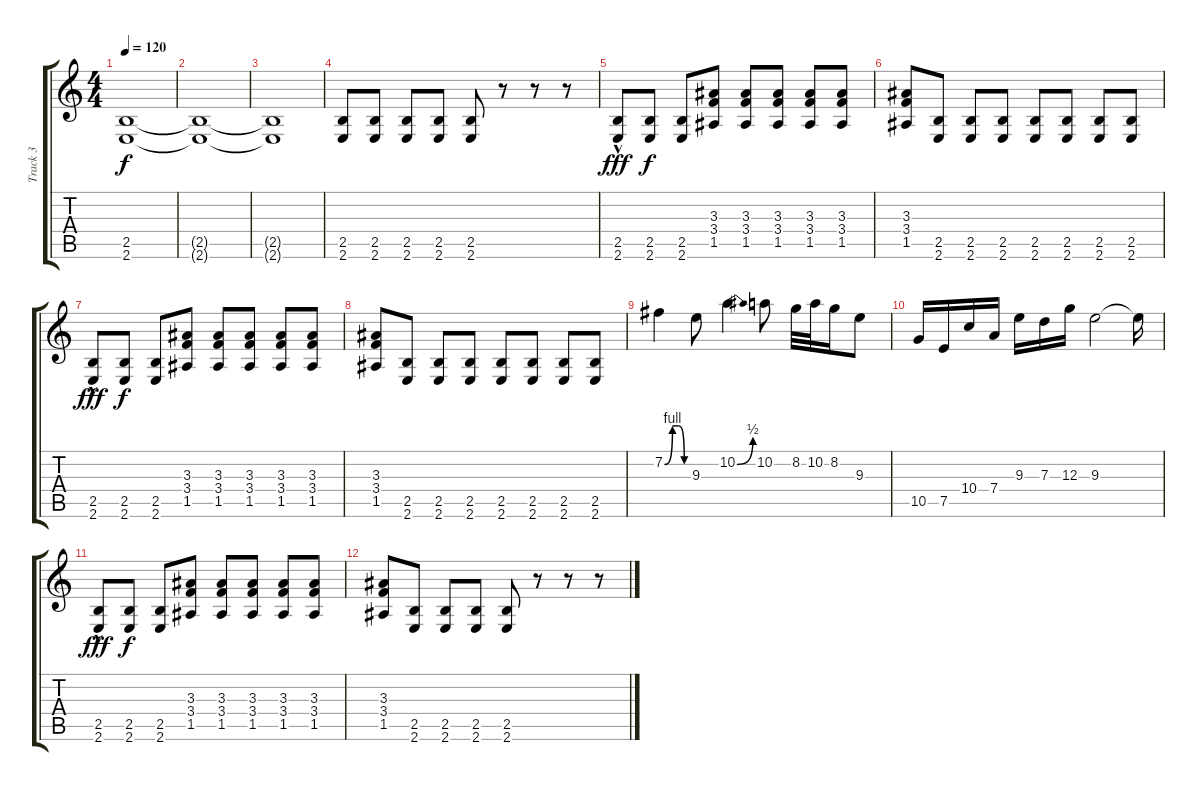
\track ("Track 3" "Track 3") {instrument distortionguitar}
\staff {score tabs}
\tuning (E4 B3 G3 D3 A2 D2) {hide}
\ts (4 4)
\tempo 120
\clef g2
\ks c
(2.5 2.6).1{dy f} |
(2.5{t} 2.6{t}).1 |
(2.5{t} 2.6{t}).1 |
(2.5 2.6).8 (2.5 2.6).8 (2.5 2.6).8 (2.5 2.6).8 (2.5 2.6).8 r.8 r.8 r.8 |
(2.5{hac} 2.6{hac}).8{dy fff} (2.5 2.6).8{dy f} (2.5 2.6).8 (3.3 3.4 1.5).8 (3.3 3.4 1.5).8 (3.3 3.4 1.5).8 (3.3 3.4 1.5).8 (3.3 3.4 1.5).8 |
(3.3 3.4 1.5).8 (2.5 2.6).8 (2.5 2.6).8 (2.5 2.6).8 (2.5 2.6).8 (2.5 2.6).8 (2.5 2.6).8 (2.5 2.6).8 |
(2.5{hac} 2.6{hac}).8{dy fff} (2.5 2.6).8{dy f} (2.5 2.6).8 (3.3 3.4 1.5).8 (3.3 3.4 1.5).8 (3.3 3.4 1.5).8 (3.3 3.4 1.5).8 (3.3 3.4 1.5).8 |
(3.3 3.4 1.5).8 (2.5 2.6).8 (2.5 2.6).8 (2.5 2.6).8 (2.5 2.6).8 (2.5 2.6).8 (2.5 2.6).8 (2.5 2.6).8 |
7.2{be (custom 0 0 20 4 35 4 50 0 60 0)}.4 9.3.8 10.2{be (bend 0 0 60 2)}.4 10.2.8 8.2.32 10.2.32 8.2.16 9.3.8 |
10.5.16 7.5.16 10.4.16 7.4.16 9.3.16 7.3.16 12.3.16 9.3.2 9.3{t}.16 |
(2.5{hac} 2.6{hac}).8{dy fff} (2.5 2.6).8{dy f} (2.5 2.6).8 (3.3 3.4 1.5).8 (3.3 3.4 1.5).8 (3.3 3.4 1.5).8 (3.3 3.4 1.5).8 (3.3 3.4 1.5).8 |
(3.3 3.4 1.5).8 (2.5 2.6).8 (2.5 2.6).8 (2.5 2.6).8 (2.5 2.6).8 r.8 r.8 r.8
